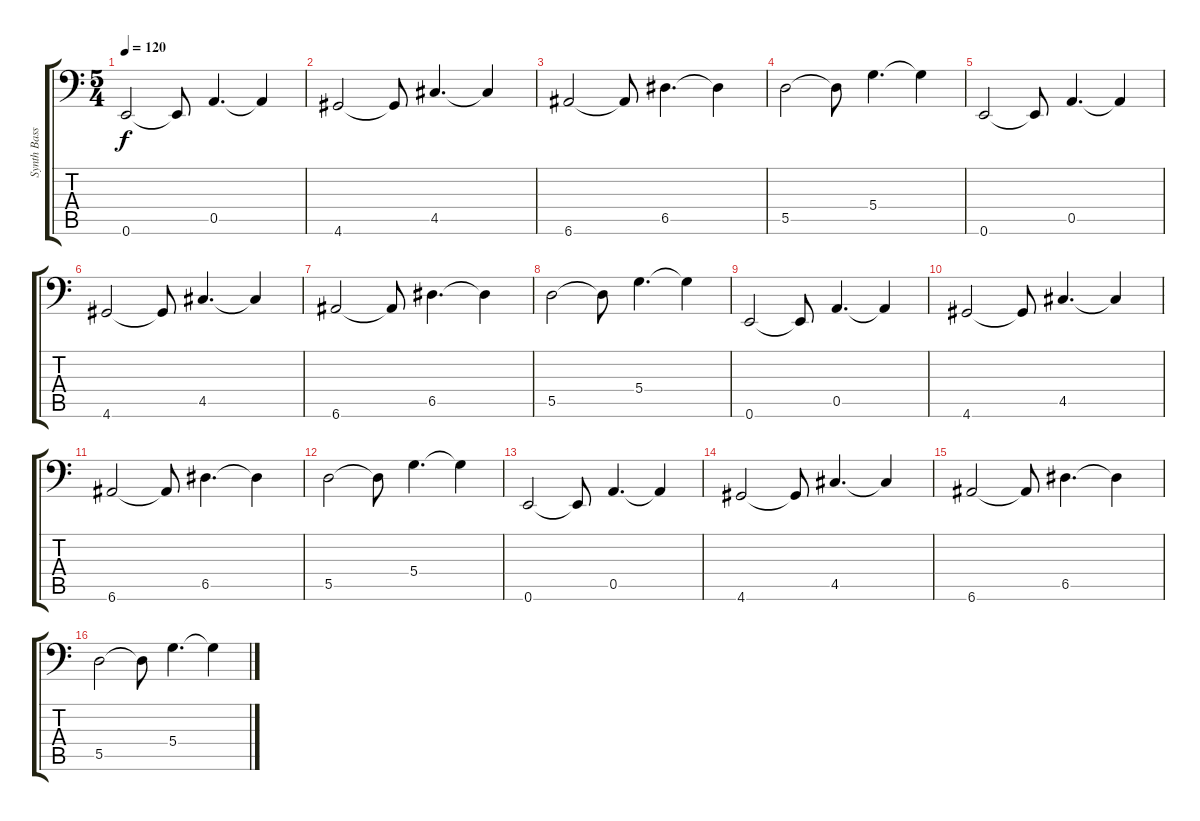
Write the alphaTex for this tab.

\track ("Synth Bass (Jan Hammer)" "Synth Bass") {instrument synthbass1}
\staff {score tabs}
\tuning (E3 B2 G2 D2 A1 E1) {hide}
\ts (5 4)
\tempo 120
\clef f4
\ks c
0.6.2{dy f} 0.6{t}.8 0.5.4{d} 0.5{t}.4 |
4.6.2 4.6{t}.8 4.5.4{d} 4.5{t}.4 |
6.6.2 6.6{t}.8 6.5.4{d} 6.5{t}.4 |
5.5.2 5.5{t}.8 5.4.4{d} 5.4{t}.4 |
0.6.2 0.6{t}.8 0.5.4{d} 0.5{t}.4 |
4.6.2 4.6{t}.8 4.5.4{d} 4.5{t}.4 |
6.6.2 6.6{t}.8 6.5.4{d} 6.5{t}.4 |
5.5.2 5.5{t}.8 5.4.4{d} 5.4{t}.4 |
0.6.2 0.6{t}.8 0.5.4{d} 0.5{t}.4 |
4.6.2 4.6{t}.8 4.5.4{d} 4.5{t}.4 |
6.6.2 6.6{t}.8 6.5.4{d} 6.5{t}.4 |
5.5.2 5.5{t}.8 5.4.4{d} 5.4{t}.4 |
0.6.2 0.6{t}.8 0.5.4{d} 0.5{t}.4 |
4.6.2 4.6{t}.8 4.5.4{d} 4.5{t}.4 |
6.6.2 6.6{t}.8 6.5.4{d} 6.5{t}.4 |
5.5.2 5.5{t}.8 5.4.4{d} 5.4{t}.4
